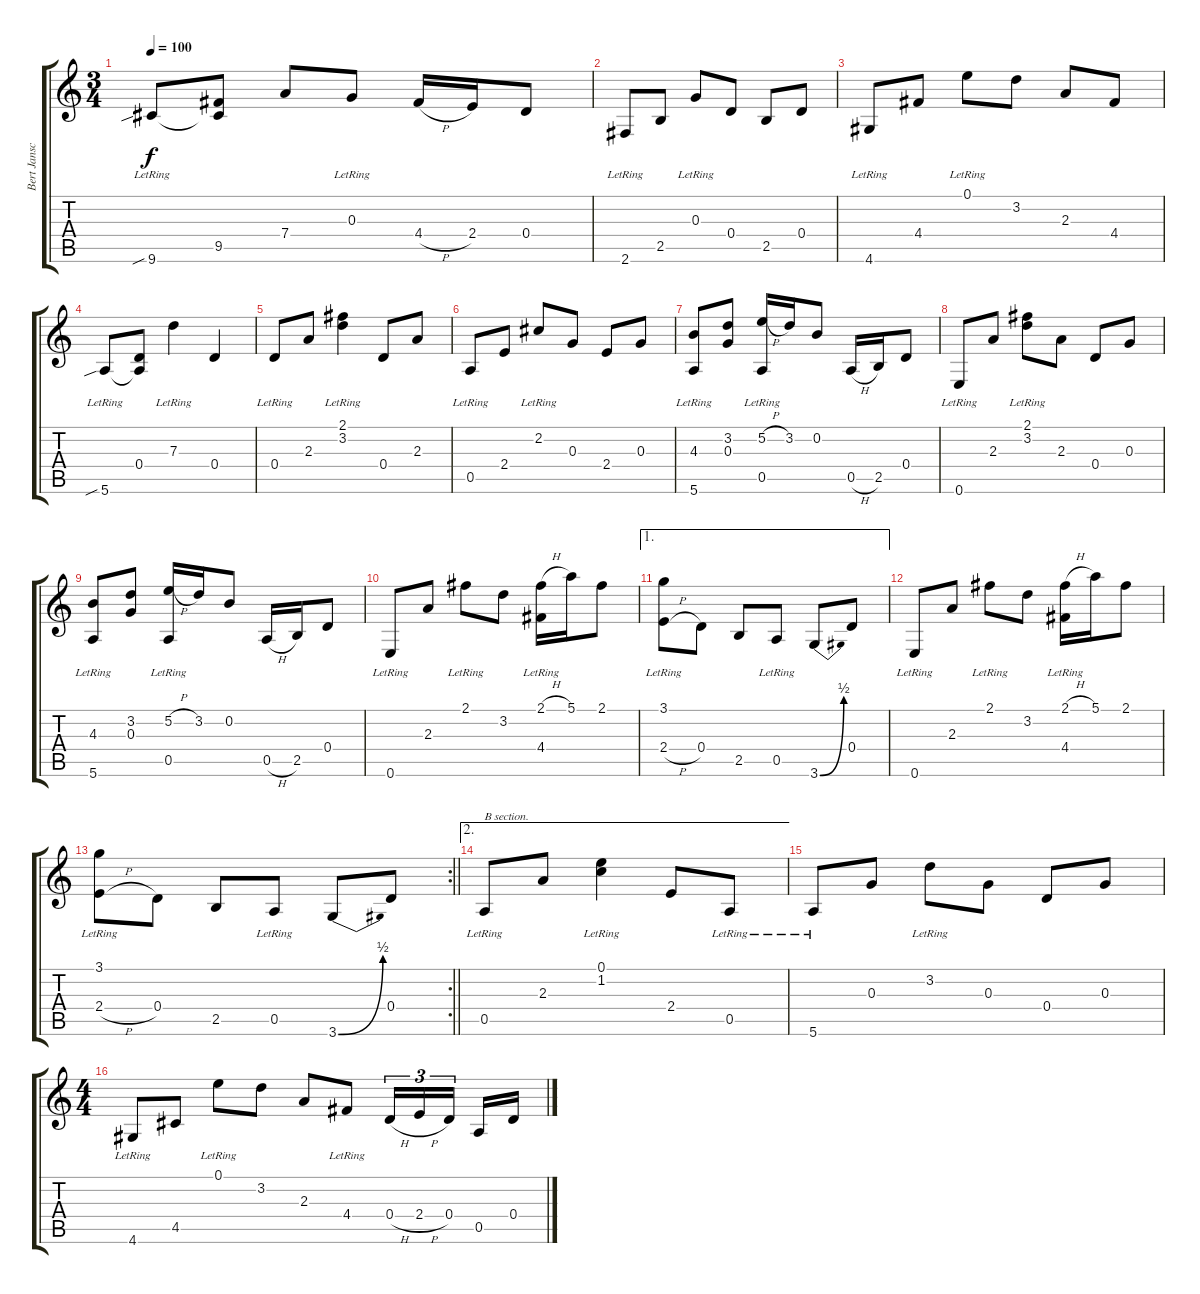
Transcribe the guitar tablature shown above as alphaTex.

\track ("Bert Jansch" "Bert Jansc") {instrument acousticguitarsteel}
\staff {score tabs}
\tuning (E4 B3 G3 D3 A2 E2) {hide}
\ts (3 4)
\tempo 100
\clef g2
\ks c
9.6{sib lr}.8{dy f} (9.5 9.6{t}).8 7.4.8 0.3{lr}.8 4.4{h}.16 2.4.16 0.4.8 |
2.6{lr}.8 2.5.8 0.3{lr}.8 0.4.8 2.5.8 0.4.8 |
4.6{lr}.8 4.4.8 0.1{lr}.8 3.2.8 2.3.8 4.4.8 |
5.6{sib lr}.8 (0.4 5.6{t}).8 7.3{lr}.4 0.4.4 |
0.4{lr}.8 2.3.8 (2.1{lr} 3.2).4 0.4.8 2.3.8 |
0.5{lr}.8 2.4.8 2.2{lr}.8 0.3.8 2.4.8 0.3.8 |
(4.3 5.6{lr}).8 (3.2 0.3).8 (5.2{h} 0.5{lr}).16 3.2.16 0.2.8 0.5{h}.16 2.5.16 0.4.8 |
0.6{lr}.8 2.3.8 (2.1{lr} 3.2).8 2.3.8 0.4.8 0.3.8 |
(4.3 5.6{lr}).8 (3.2 0.3).8 (5.2{h} 0.5{lr}).16 3.2.16 0.2.8 0.5{h}.16 2.5.16 0.4.8 |
0.6{lr}.8 2.3.8 2.1{lr}.8 3.2.8 (2.1{h} 4.4{lr}).16 5.1.16 2.1.8 |
\ae 1
(3.1{lr} 2.4{h}).8 0.4.8 2.5.8 0.5{lr}.8 3.6{be (bend 0 0 60 2)}.8 0.4.8 |
0.6{lr}.8 2.3.8 2.1{lr}.8 3.2.8 (2.1{h} 4.4{lr}).16 5.1.16 2.1.8 |
\rc 2
\barLineRight lightlight
(3.1{lr} 2.4{h}).8 0.4.8 2.5.8 0.5{lr}.8 3.6{be (bend 0 0 60 2)}.8 0.4.8 |
\ae 2
0.5{lr}.8{txt "B section."} 2.3.8 (0.1{lr} 1.2{lr}).4 2.4.8 0.5{lr}.8 |
5.6{lr}.8 0.3.8 3.2{lr}.8 0.3.8 0.4.8 0.3.8 |
\ts (4 4)
4.6{lr}.8 4.5.8 0.1{lr}.8 3.2.8 2.3.8 4.4{lr}.8 0.4{h}.16{tu (3 2)} 2.4{h}.16{tu (3 2)} 0.4.16{tu (3 2)} 0.5.16 0.4.16
